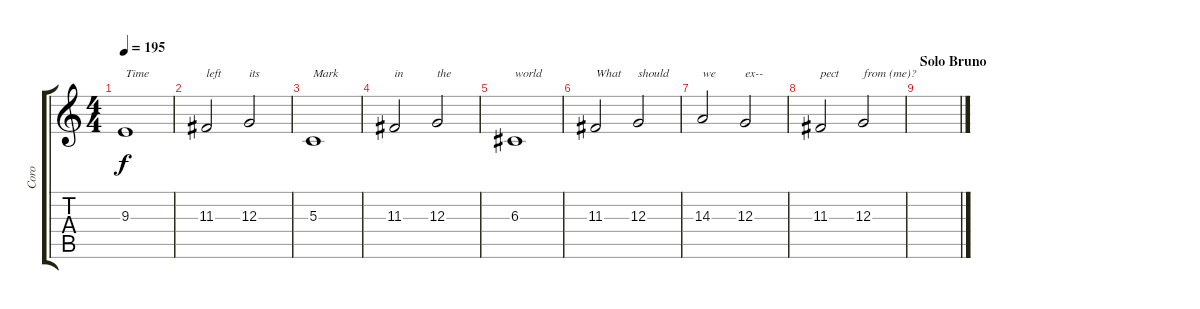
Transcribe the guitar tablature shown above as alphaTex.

\track ("Coro" "Coro") {instrument choiraahs}
\staff {score tabs}
\tuning (E4 B3 G3 D3 A2 E2) {hide}
\ts (4 4)
\tempo 195
\clef g2
\ks c
9.3.1{txt "Time" dy f} |
11.3.2{txt "left"} 12.3.2{txt "its"} |
5.3.1{txt "Mark"} |
11.3.2{txt "in"} 12.3.2{txt "the"} |
6.3.1{txt "world"} |
11.3.2{txt "What"} 12.3.2{txt "should"} |
14.3.2{txt "we"} 12.3.2{txt "ex--"} |
11.3.2{txt "pect"} 12.3.2{txt "from (me)?"} |
\section ("" "Solo Bruno")
